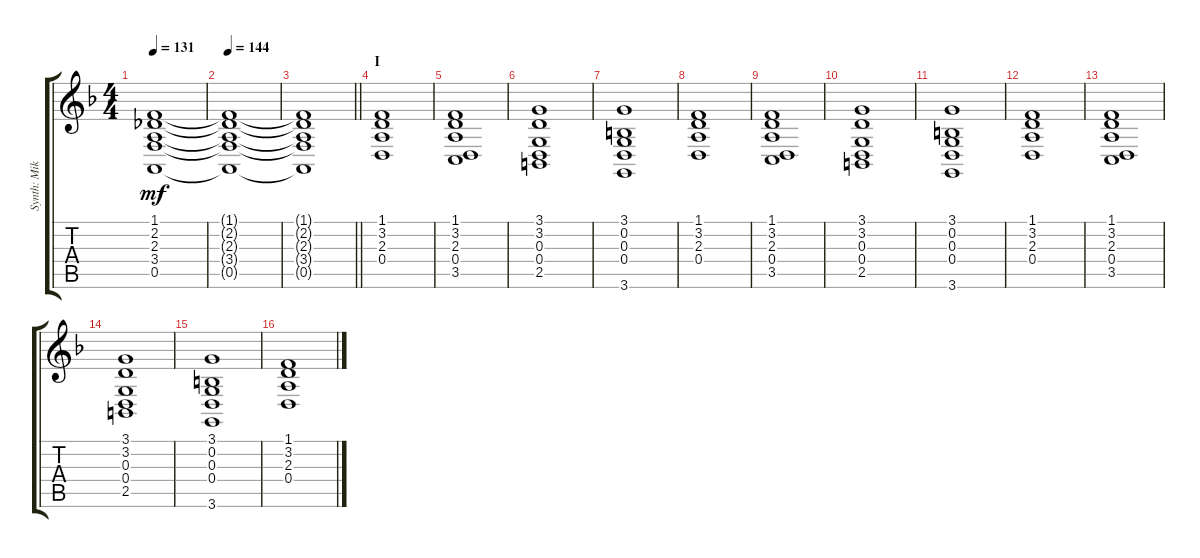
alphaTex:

\track ("Synth: Mike" "Synth: Mik") {instrument synthstrings1}
\staff {score tabs}
\tuning (E4 B3 G3 D3 A2 E2) {hide}
\ts (4 4)
\tempo 131
\clef g2
\ks f
(1.1 2.2 2.3 3.4 0.5).1{dy mf} |
\tempo 144
(1.1{t} 2.2{t} 2.3{t} 3.4{t} 0.5{t}).1 |
\barLineRight lightlight
(1.1{t} 2.2{t} 2.3{t} 3.4{t} 0.5{t}).1 |
\section ("" "I")
(1.1 3.2 2.3 0.4).1 |
(1.1 3.2 2.3 0.4 3.5).1 |
(3.1 3.2 0.3 0.4 2.5).1 |
(3.1 0.2 0.3 0.4 3.6).1 |
(1.1 3.2 2.3 0.4).1 |
(1.1 3.2 2.3 0.4 3.5).1 |
(3.1 3.2 0.3 0.4 2.5).1 |
(3.1 0.2 0.3 0.4 3.6).1 |
(1.1 3.2 2.3 0.4).1 |
(1.1 3.2 2.3 0.4 3.5).1 |
(3.1 3.2 0.3 0.4 2.5).1 |
(3.1 0.2 0.3 0.4 3.6).1 |
(1.1 3.2 2.3 0.4).1
